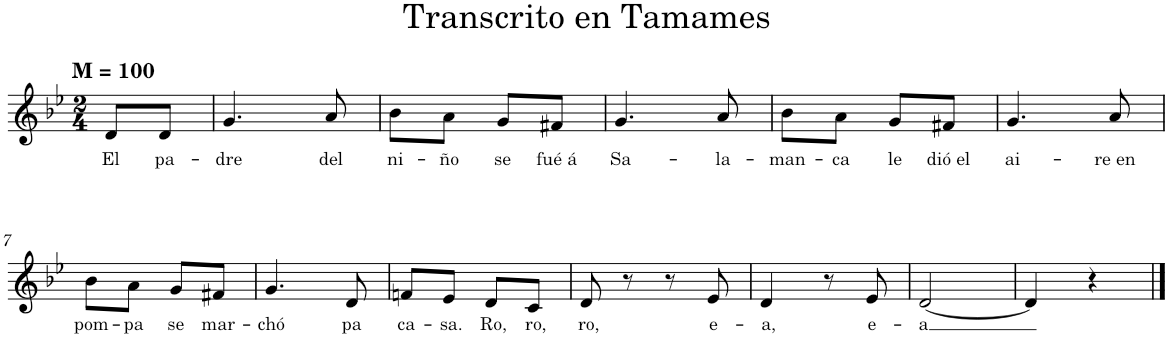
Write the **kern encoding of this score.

**kern	**text
*part1	*part1
*staff1	*staff1
*I"Nylon Guitar	*
*clefG2	*
*Trd7c12	*
*k[b-e-]	*
*M2/4	*
=1	=1
!LO:TX:a:B:t=M = 100	!
!	!LO:LY:b
8d/L	El
!	!LO:LY:b
8d/J	pa-
=2	=2
!	!LO:LY:b
4.g/	-dre
!	!LO:LY:b
8a/	del
=3	=3
!	!LO:LY:b
8b-\L	ni-
!	!LO:LY:b
8a\J	-ño
!	!LO:LY:b
8g/L	se
!	!LO:LY:b
8f#X/J	fué á
=4	=4
!	!LO:LY:b
4.g/	Sa-
!	!LO:LY:b
8a/	-la-
=5	=5
!	!LO:LY:b
8b-\L	-man-
!	!LO:LY:b
8a\J	-ca
!	!LO:LY:b
8g/L	le
!	!LO:LY:b
8f#X/J	dió el
=6	=6
!	!LO:LY:b
4.g/	ai-
!	!LO:LY:b
8a/	-re en
!!LO:LB:g=z
=7	=7
!	!LO:LY:b
8b-\L	pom-
!	!LO:LY:b
8a\J	-pa
!	!LO:LY:b
8g/L	se
!	!LO:LY:b
8f#X/J	mar-
=8	=8
!	!LO:LY:b
4.g/	-chó
!	!LO:LY:b
8d/	pa
=9	=9
!	!LO:LY:b
8fn/L	ca-
!	!LO:LY:b
8e-/J	-sa.
!	!LO:LY:b
8d/L	Ro,
!	!LO:LY:b
8c/J	ro,
=10	=10
!	!LO:LY:b
8d/	ro,
8r	.
8r	.
!	!LO:LY:b
8e-/	e-
=11	=11
!	!LO:LY:b
4d/	-a,
8r	.
!	!LO:LY:b
8e-/	e-
=12	=12
!	!LO:LY:b
[<2d/	-a
=13	=13
4d/]	.
4r	.
==	==
*-	*-
